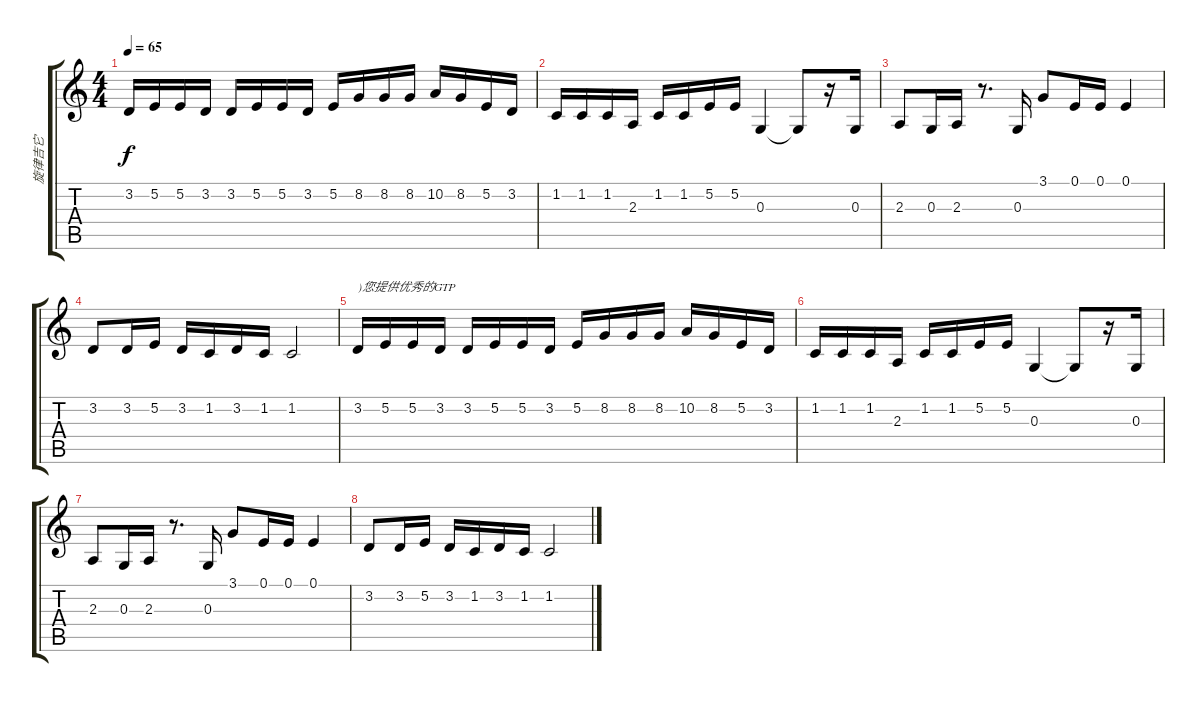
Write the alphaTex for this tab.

\track ("旋律吉它" "旋律吉它") {instrument flute}
\staff {score tabs}
\tuning (E4 B3 G3 D3 A2 E2) {hide}
\ts (4 4)
\tempo 65
\clef g2
\ks c
3.2.16{dy f} 5.2.16 5.2.16 3.2.16 3.2.16 5.2.16 5.2.16 3.2.16 5.2.16 8.2.16 8.2.16 8.2.16 10.2.16 8.2.16 5.2.16 3.2.16 |
1.2.16 1.2.16 1.2.16 2.3.16 1.2.16 1.2.16 5.2.16 5.2.16 0.3.4 0.3{t}.8 r.16 0.3.16 |
2.3.8 0.3.16 2.3.16 r.8{d} 0.3.16 3.1.8 0.1.16 0.1.16 0.1.4 |
3.2.8 3.2.16 5.2.16 3.2.16 1.2.16 3.2.16 1.2.16 1.2.2 |
3.2.16{txt ")您提供优秀的GTP"} 5.2.16 5.2.16 3.2.16 3.2.16 5.2.16 5.2.16 3.2.16 5.2.16 8.2.16 8.2.16 8.2.16 10.2.16 8.2.16 5.2.16 3.2.16 |
1.2.16 1.2.16 1.2.16 2.3.16 1.2.16 1.2.16 5.2.16 5.2.16 0.3.4 0.3{t}.8 r.16 0.3.16 |
2.3.8 0.3.16 2.3.16 r.8{d} 0.3.16 3.1.8 0.1.16 0.1.16 0.1.4 |
3.2.8 3.2.16 5.2.16 3.2.16 1.2.16 3.2.16 1.2.16 1.2.2
